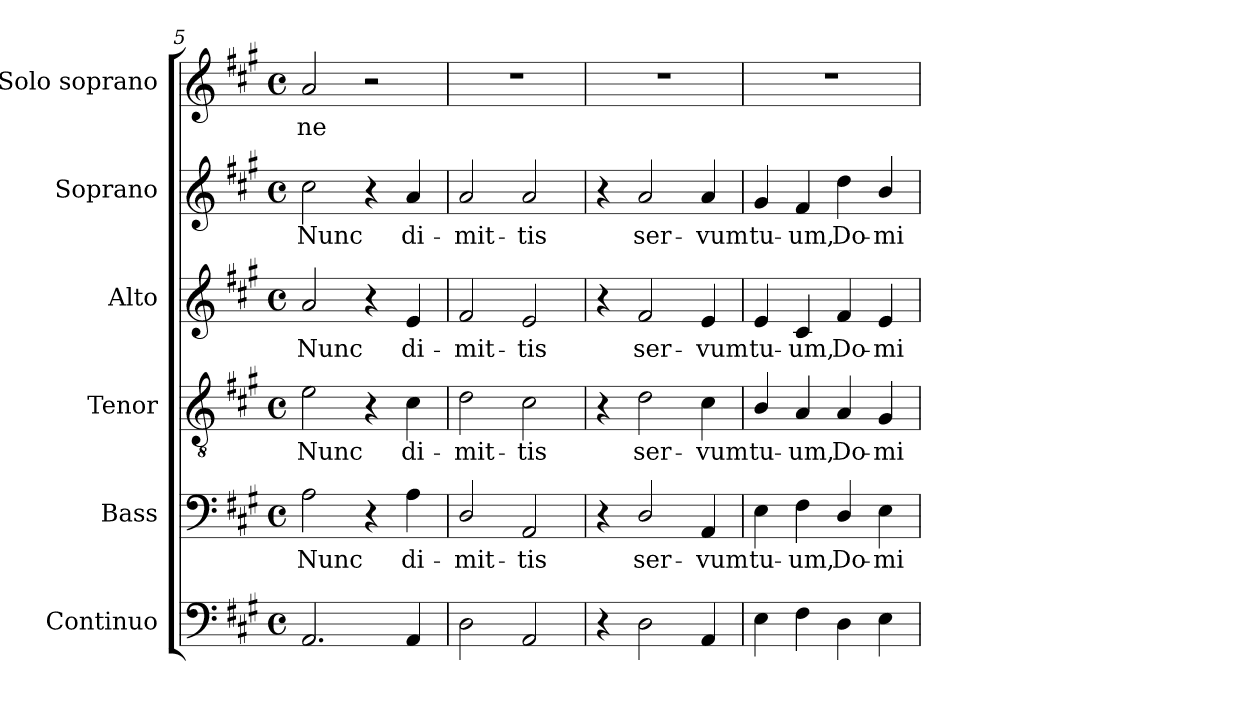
**kern	**kern	**text	**kern	**text	**kern	**text	**kern	**text	**kern	**text
*part6	*part5	*part5	*part4	*part4	*part3	*part3	*part2	*part2	*part1	*part1
*staff6	*staff5	*staff5	*staff4	*staff4	*staff3	*staff3	*staff2	*staff2	*staff1	*staff1
*I"Continuo	*I"Bass	*	*I"Tenor	*	*I"Alto	*	*I"Soprano	*	*I"Solo soprano	*
*I'Cont.	*I'B.	*	*I'T.	*	*I'A.	*	*I'S.	*	*I'S.	*
*clefF4	*clefF4	*	*clefGv2	*	*clefG2	*	*clefG2	*	*clefG2	*
*	*	*	*ITrd7c12	*	*	*	*	*	*	*
*k[f#c#g#]	*k[f#c#g#]	*	*k[f#c#g#]	*	*k[f#c#g#]	*	*k[f#c#g#]	*	*k[f#c#g#]	*
*A:	*A:	*	*A:	*	*A:	*	*A:	*	*A:	*
*M4/4	*M4/4	*	*M4/4	*	*M4/4	*	*M4/4	*	*M4/4	*
*met(c)	*met(c)	*	*met(c)	*	*met(c)	*	*met(c)	*	*met(c)	*
=5	=5	=5	=5	=5	=5	=5	=5	=5	=5	=5
!	!	!LO:LY:b:color=#000000	!	!	!	!	!	!	!	!
!	!	!	!	!LO:LY:b:color=#000000	!	!	!	!	!	!
!	!	!	!	!	!	!LO:LY:b:color=#000000	!	!	!	!
!	!	!	!	!	!	!	!	!LO:LY:b:color=#000000	!	!
!	!	!	!	!	!	!	!	!	!	!LO:LY:b:color=#000000
2.AAi/	2Ai\	Nunc	2Ei\	Nunc	2ai/	Nunc	2cc#i\	Nunc	2ai/	-ne
.	4r	.	4r	.	4r	.	4r	.	2r	.
!	!	!LO:LY:b:color=#000000	!	!	!	!	!	!	!	!
!	!	!	!	!LO:LY:b:color=#000000	!	!	!	!	!	!
!	!	!	!	!	!	!LO:LY:b:color=#000000	!	!	!	!
!	!	!	!	!	!	!	!	!LO:LY:b:color=#000000	!	!
4AAi/	4Ai\	di-	4C#i\	di-	4ei/	di-	4ai/	di-	.	.
=6	=6	=6	=6	=6	=6	=6	=6	=6	=6	=6
!	!	!LO:LY:b:color=#000000	!	!	!	!	!	!	!	!
!	!	!	!	!LO:LY:b:color=#000000	!	!	!	!	!	!
!	!	!	!	!	!	!LO:LY:b:color=#000000	!	!	!	!
!	!	!	!	!	!	!	!	!LO:LY:b:color=#000000	!	!
2Di\	2Di/	-mit-	2Di\	-mit-	2f#i/	-mit-	2ai/	-mit-	1r	.
!	!	!LO:LY:b:color=#000000	!	!	!	!	!	!	!	!
!	!	!	!	!LO:LY:b:color=#000000	!	!	!	!	!	!
!	!	!	!	!	!	!LO:LY:b:color=#000000	!	!	!	!
!	!	!	!	!	!	!	!	!LO:LY:b:color=#000000	!	!
2AAi/	2AAi/	-tis	2C#i\	-tis	2ei/	-tis	2ai/	-tis	.	.
=7	=7	=7	=7	=7	=7	=7	=7	=7	=7	=7
4r	4r	.	4r	.	4r	.	4r	.	1r	.
!	!	!LO:LY:b:color=#000000	!	!	!	!	!	!	!	!
!	!	!	!	!LO:LY:b:color=#000000	!	!	!	!	!	!
!	!	!	!	!	!	!LO:LY:b:color=#000000	!	!	!	!
!	!	!	!	!	!	!	!	!LO:LY:b:color=#000000	!	!
2Di\	2Di/	ser-	2Di\	ser-	2f#i/	ser-	2ai/	ser-	.	.
!	!	!LO:LY:b:color=#000000	!	!	!	!	!	!	!	!
!	!	!	!	!LO:LY:b:color=#000000	!	!	!	!	!	!
!	!	!	!	!	!	!LO:LY:b:color=#000000	!	!	!	!
!	!	!	!	!	!	!	!	!LO:LY:b:color=#000000	!	!
4AAi/	4AAi/	-vum	4C#i\	-vum	4ei/	-vum	4ai/	-vum	.	.
!!LO:LB:g=z
=8	=8	=8	=8	=8	=8	=8	=8	=8	=8	=8
!	!	!LO:LY:b:color=#000000	!	!	!	!	!	!	!	!
!	!	!	!	!LO:LY:b:color=#000000	!	!	!	!	!	!
!	!	!	!	!	!	!LO:LY:b:color=#000000	!	!	!	!
!	!	!	!	!	!	!	!	!LO:LY:b:color=#000000	!	!
4Ei\	4Ei\	tu-	4BBi/	tu-	4ei/	tu-	4g#i/	tu-	1r	.
!	!	!LO:LY:b:color=#000000	!	!	!	!	!	!	!	!
!	!	!	!	!LO:LY:b:color=#000000	!	!	!	!	!	!
!	!	!	!	!	!	!LO:LY:b:color=#000000	!	!	!	!
!	!	!	!	!	!	!	!	!LO:LY:b:color=#000000	!	!
4F#i\	4F#i\	-um,	4AAi/	-um,	4c#i/	-um,	4f#i/	-um,	.	.
!	!	!LO:LY:b:color=#000000	!	!	!	!	!	!	!	!
!	!	!	!	!LO:LY:b:color=#000000	!	!	!	!	!	!
!	!	!	!	!	!	!LO:LY:b:color=#000000	!	!	!	!
!	!	!	!	!	!	!	!	!LO:LY:b:color=#000000	!	!
4Di\	4Di/	Do-	4AAi/	Do-	4f#i/	Do-	4ddi\	Do-	.	.
!	!	!LO:LY:b:color=#000000	!	!	!	!	!	!	!	!
!	!	!	!	!LO:LY:b:color=#000000	!	!	!	!	!	!
!	!	!	!	!	!	!LO:LY:b:color=#000000	!	!	!	!
!	!	!	!	!	!	!	!	!LO:LY:b:color=#000000	!	!
4Ei\	4Ei\	-mi-	4GG#i/	-mi-	4ei/	-mi-	4bi/	-mi-	.	.
=	=	=	=	=	=	=	=	=	=	=
*-	*-	*-	*-	*-	*-	*-	*-	*-	*-	*-
